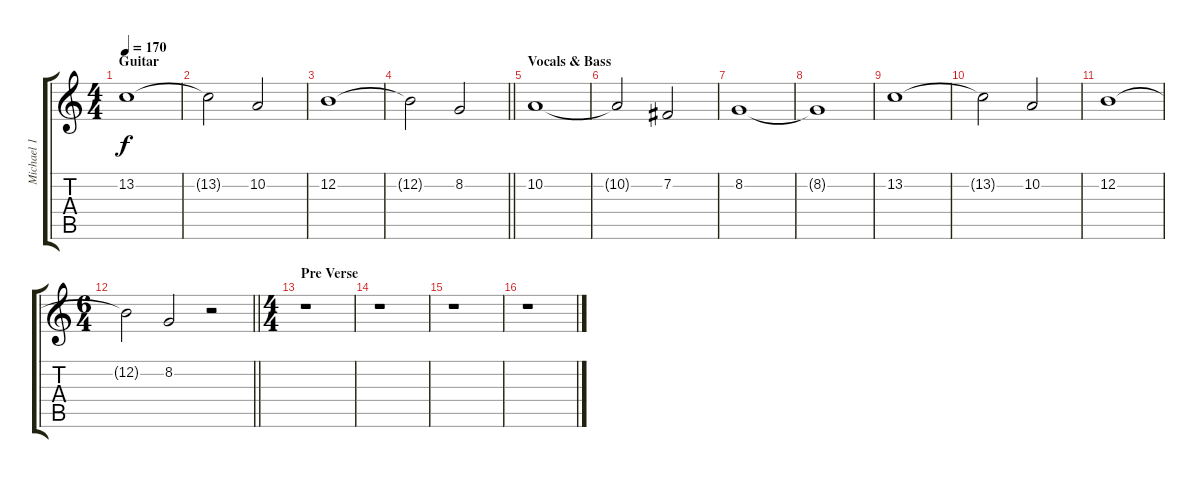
\track ("Michael 1" "Michael 1") {instrument stringensemble1}
\staff {score tabs}
\tuning (E4 B3 G3 D3 A2 E2) {hide}
\ts (4 4)
\section ("" "Guitar")
\tempo 170
\clef g2
\ks c
13.2.1{dy f volume 10 instrument flute} |
13.2{t}.2 10.2.2 |
12.2.1 |
\barLineRight lightlight
12.2{t}.2 8.2.2 |
\section ("" "Vocals & Bass")
10.2.1 |
10.2{t}.2 7.2.2 |
8.2.1 |
8.2{t}.1 |
13.2.1 |
13.2{t}.2 10.2.2 |
12.2.1 |
\ts (6 4)
\barLineRight lightlight
12.2{t}.2 8.2.2 r.2 |
\ts (4 4)
\section ("" "Pre Verse")
r.1 |
r.1 |
r.1 |
r.1
